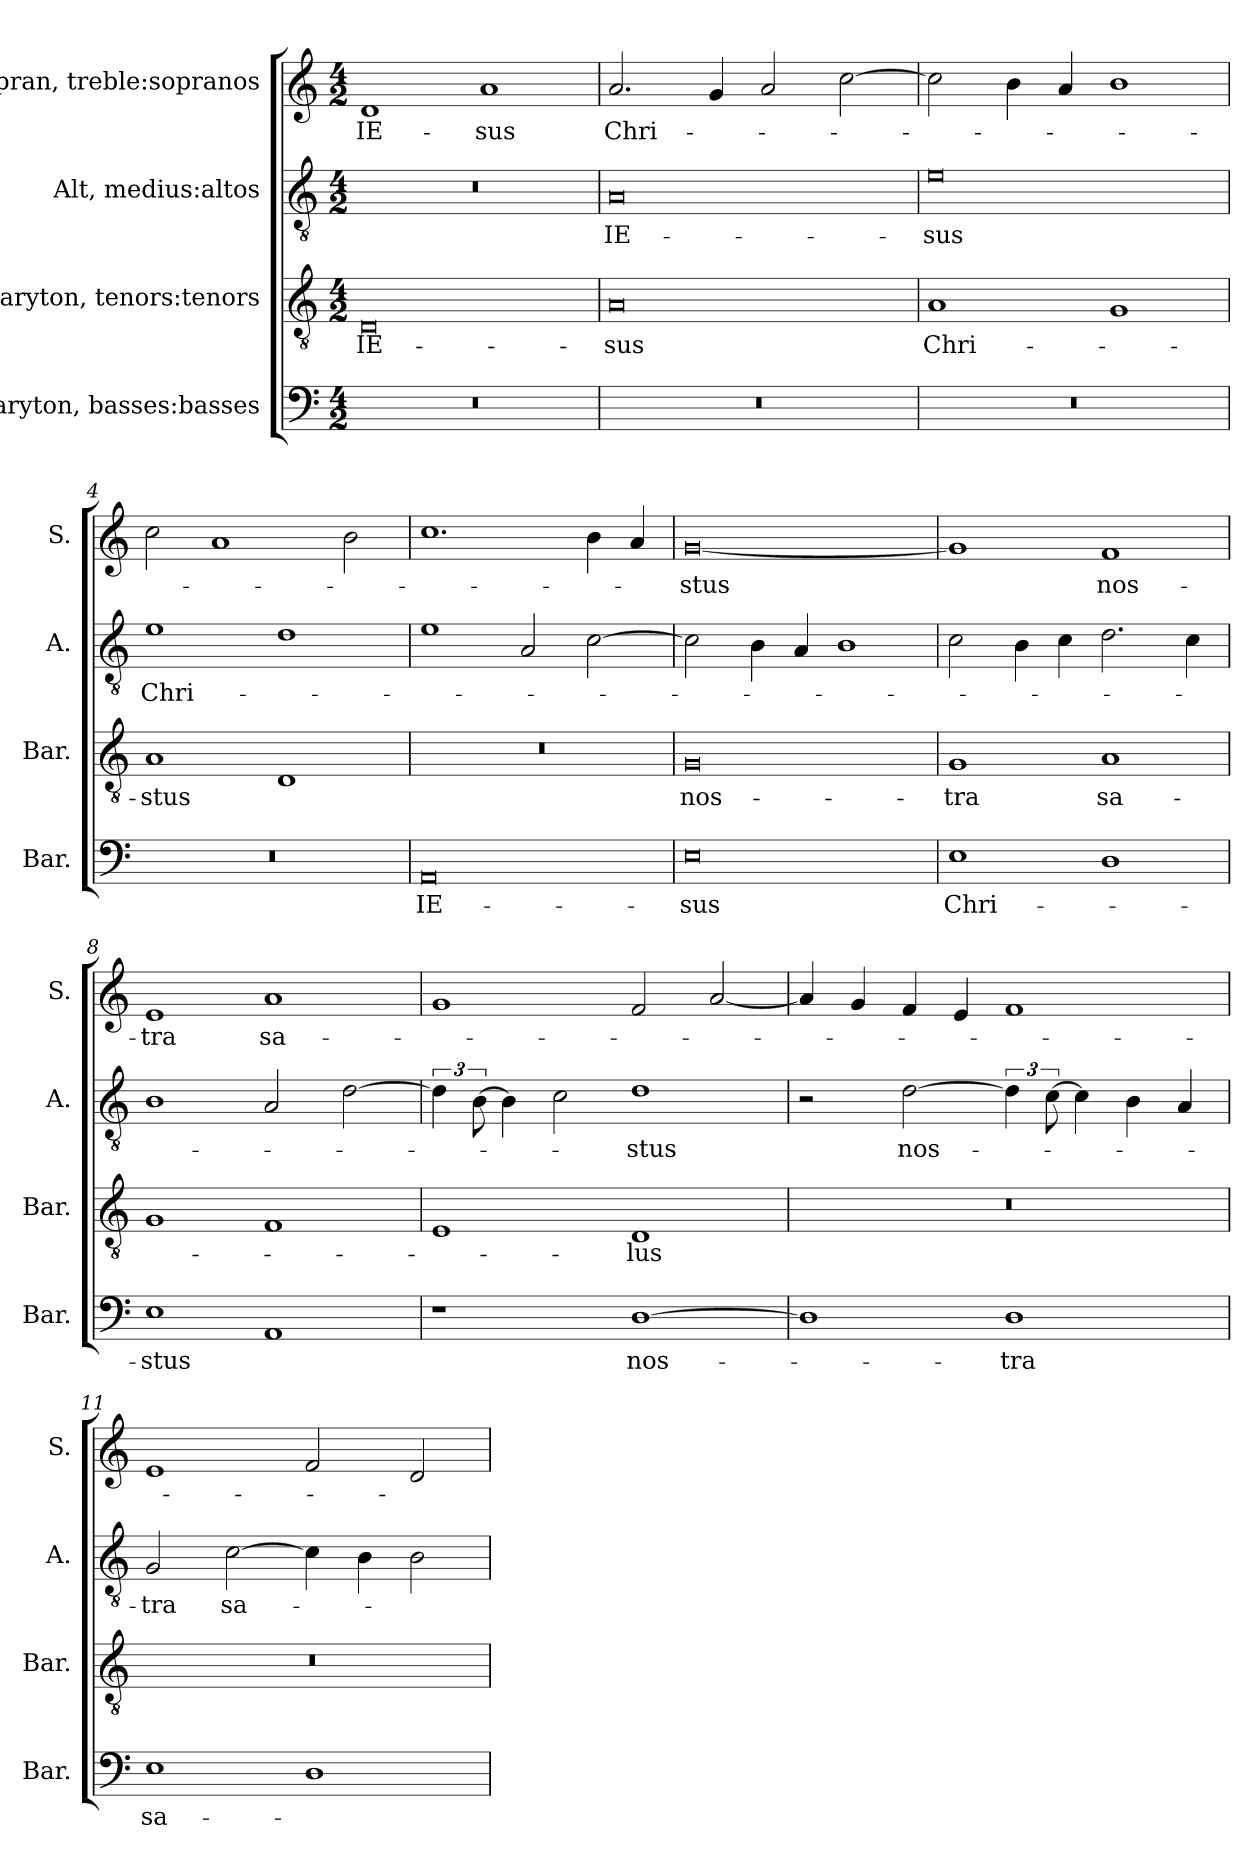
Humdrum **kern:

**kern	**text	**kern	**text	**kern	**text	**kern	**text
*part4	*part4	*part3	*part3	*part2	*part2	*part1	*part1
*staff4	*staff4	*staff3	*staff3	*staff2	*staff2	*staff1	*staff1
*I"Baryton, basses:basses	*	*I"Baryton, tenors:tenors	*	*I"Alt, medius:altos	*	*I"Sopran, treble:sopranos	*
*I'Bar.	*	*I'Bar.	*	*I'A.	*	*I'S.	*
*clefF4	*	*clefGv2	*	*clefGv2	*	*clefG2	*
*k[]	*	*k[]	*	*k[]	*	*k[]	*
*M4/2	*	*M4/2	*	*M4/2	*	*M4/2	*
*MM344	*	*MM344	*	*MM344	*	*MM344	*
=1	=1	=1	=1	=1	=1	=1	=1
!	!	!	!LO:LY:b	!	!	!	!LO:LY:b
0r	.	0D	IE-	0r	.	1d	IE-
!	!	!	!	!	!	!	!LO:LY:b
.	.	.	.	.	.	1a	-sus
=2	=2	=2	=2	=2	=2	=2	=2
!	!	!	!LO:LY:b	!	!LO:LY:b	!	!LO:LY:b
0r	.	0A	-sus	0A	IE-	2.a/	Chri-
.	.	.	.	.	.	4g/	.
.	.	.	.	.	.	2a/	.
.	.	.	.	.	.	[2cc\	.
=3	=3	=3	=3	=3	=3	=3	=3
!	!	!	!LO:LY:b	!	!LO:LY:b	!	!
0r	.	1A	Chri-	0e	-sus	2cc\]	.
.	.	.	.	.	.	4b\	.
.	.	.	.	.	.	4a/	.
.	.	1G	.	.	.	1b	.
=4	=4	=4	=4	=4	=4	=4	=4
!	!	!	!LO:LY:b	!	!LO:LY:b	!	!
0r	.	1A	-stus	1e	Chri-	2cc\	.
.	.	.	.	.	.	1a	.
.	.	1D	.	1d	.	.	.
.	.	.	.	.	.	2b\	.
=5	=5	=5	=5	=5	=5	=5	=5
!	!LO:LY:b	!	!	!	!	!	!
0AA	IE-	0r	.	1e	.	1.cc	.
.	.	.	.	2A/	.	.	.
.	.	.	.	[2c\	.	4b\	.
.	.	.	.	.	.	4a/	.
=6	=6	=6	=6	=6	=6	=6	=6
!	!LO:LY:b	!	!LO:LY:b	!	!	!	!LO:LY:b
0E	-sus	0G	nos-	2c\]	.	[0g	-stus
.	.	.	.	4B\	.	.	.
.	.	.	.	4A/	.	.	.
.	.	.	.	1B	.	.	.
!!LO:LB:g=z
=7	=7	=7	=7	=7	=7	=7	=7
!	!LO:LY:b	!	!LO:LY:b	!	!	!	!
1E	Chri-	1G	-tra	2c\	.	1g]	.
.	.	.	.	4B\	.	.	.
.	.	.	.	4c\	.	.	.
!	!	!	!LO:LY:b	!	!	!	!LO:LY:b
1D	.	1A	sa-	2.d\	.	1f	nos-
.	.	.	.	4c\	.	.	.
=8	=8	=8	=8	=8	=8	=8	=8
!	!LO:LY:b	!	!	!	!	!	!LO:LY:b
1E	-stus	1G	.	1B	.	1e	-tra
!	!	!	!	!	!	!	!LO:LY:b
1AA	.	1F	.	2A/	.	1a	sa-
.	.	.	.	[2d\	.	.	.
=9	=9	=9	=9	=9	=9	=9	=9
1r	.	1E	.	6d\]	.	1g	.
.	.	.	.	[12B\	.	.	.
.	.	.	.	4B\]	.	.	.
.	.	.	.	2c\	.	.	.
!	!LO:LY:b	!	!LO:LY:b	!	!LO:LY:b	!	!
[1D	nos-	1D	-lus	1d	-stus	2f/	.
.	.	.	.	.	.	[2a/	.
=10	=10	=10	=10	=10	=10	=10	=10
1D]	.	0r	.	2r	.	4a/]	.
.	.	.	.	.	.	4g/	.
!	!	!	!	!	!LO:LY:b	!	!
.	.	.	.	[2d\	nos-	4f/	.
.	.	.	.	.	.	4e/	.
!	!LO:LY:b	!	!	!	!	!	!
1D	-tra	.	.	6d\]	.	1f	.
.	.	.	.	[12c\	.	.	.
.	.	.	.	4c\]	.	.	.
.	.	.	.	4B\	.	.	.
.	.	.	.	4A/	.	.	.
=11	=11	=11	=11	=11	=11	=11	=11
!	!LO:LY:b	!	!	!	!LO:LY:b	!	!
1E	sa-	0r	.	2G/	-tra	1e	.
!	!	!	!	!	!LO:LY:b	!	!
.	.	.	.	[2c\	sa-	.	.
1D	.	.	.	4c\]	.	2f/	.
.	.	.	.	4B\	.	.	.
.	.	.	.	2B\	.	2d/	.
=	=	=	=	=	=	=	=
*-	*-	*-	*-	*-	*-	*-	*-
